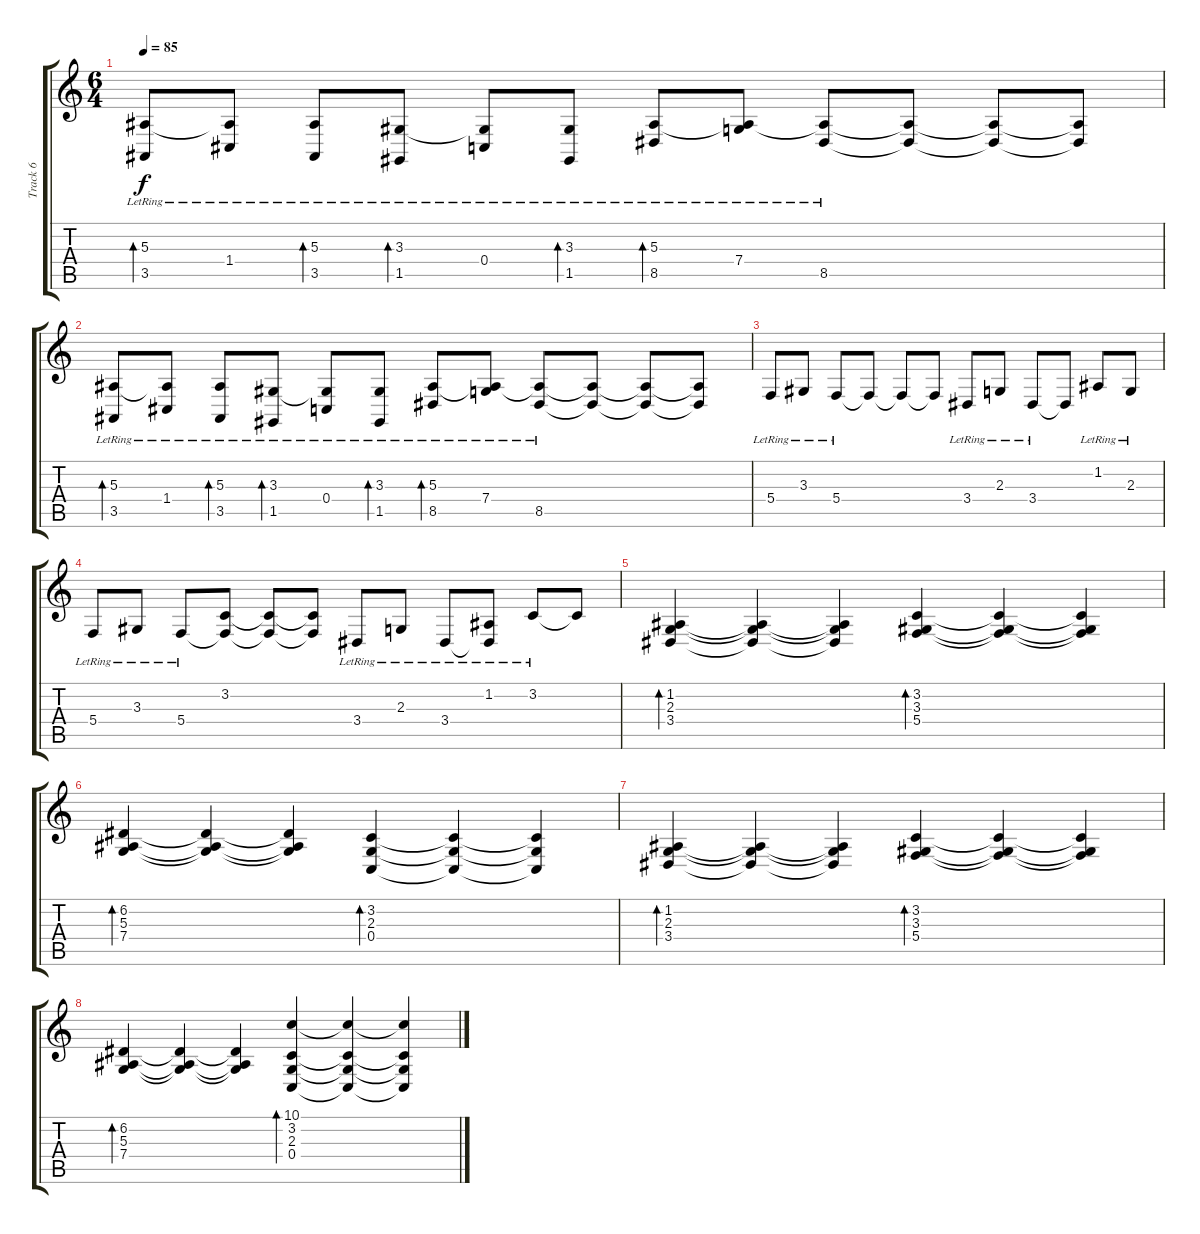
\track ("Track 6" "Track 6") {instrument brightacousticpiano}
\staff {score tabs}
\tuning (D4 A3 F3 C3 G2 D2) {hide}
\ts (6 4)
\tempo 85
\clef g2
\ks c
(5.3 3.5{lr}).8{bd 60 dy f} (5.3{t} 1.4{lr}).8 (5.3 3.5{lr}).8{bd 60} (3.3 1.5{lr}).8{bd 60} (3.3{t} 0.4{lr}).8 (3.3 1.5{lr}).8{bd 60} (5.3 8.5{lr}).8{bd 60} (5.3{t} 7.4{lr}).8 (5.3{t} 8.5{lr}).8 (5.3{t} 8.5{t}).8 (5.3{t} 8.5{t}).8 (5.3{t} 8.5{t}).8 |
(5.3 3.5{lr}).8{bd 60} (5.3{t} 1.4{lr}).8 (5.3 3.5{lr}).8{bd 60} (3.3 1.5{lr}).8{bd 60} (3.3{t} 0.4{lr}).8 (3.3 1.5{lr}).8{bd 60} (5.3 8.5{lr}).8{bd 60} (5.3{t} 7.4{lr}).8 (5.3{t} 8.5{lr}).8 (5.3{t} 8.5{t}).8 (5.3{t} 8.5{t}).8 (5.3{t} 8.5{t}).8 |
5.4{lr}.8 3.3{lr}.8 5.4{lr}.8 5.4{t}.8 5.4{t}.8 5.4{t}.8 3.4{lr}.8 2.3{lr}.8 3.4{lr}.8 3.4{t}.8 1.2{lr}.8 2.3{lr}.8 |
5.4{lr}.8 3.3{lr}.8 5.4{lr}.8 (3.2 5.4{t}).8 (3.2{t} 5.4{t}).8 (3.2{t} 5.4{t}).8 3.4{lr}.8 2.3{lr}.8 3.4{lr}.8 (1.2{lr} 3.4{t}).8 3.2{lr}.8 3.2{t}.8 |
(1.2 2.3 3.4).4{bd 60} (1.2{t} 2.3{t} 3.4{t}).4 (1.2{t} 2.3{t} 3.4{t}).4 (3.2 3.3 5.4).4{bd 60} (3.2{t} 3.3{t} 5.4{t}).4 (3.2{t} 3.3{t} 5.4{t}).4 |
(6.2 5.3 7.4).4{bd 60} (6.2{t} 5.3{t} 7.4{t}).4 (6.2{t} 5.3{t} 7.4{t}).4 (3.2 2.3 0.4).4{bd 60} (3.2{t} 2.3{t} 0.4{t}).4 (3.2{t} 2.3{t} 0.4{t}).4 |
(1.2 2.3 3.4).4{bd 60} (1.2{t} 2.3{t} 3.4{t}).4 (1.2{t} 2.3{t} 3.4{t}).4 (3.2 3.3 5.4).4{bd 60} (3.2{t} 3.3{t} 5.4{t}).4 (3.2{t} 3.3{t} 5.4{t}).4 |
(6.2 5.3 7.4).4{bd 60} (6.2{t} 5.3{t} 7.4{t}).4 (6.2{t} 5.3{t} 7.4{t}).4 (10.1 3.2 2.3 0.4).4{bd 60} (10.1{t} 3.2{t} 2.3{t} 0.4{t}).4 (10.1{t} 3.2{t} 2.3{t} 0.4{t}).4
